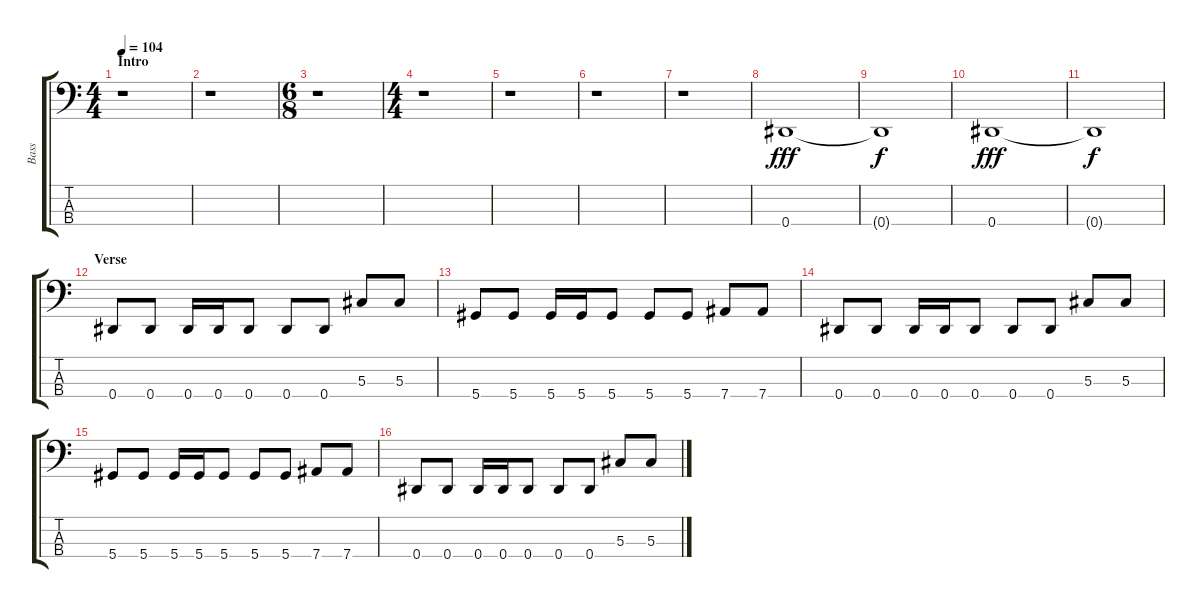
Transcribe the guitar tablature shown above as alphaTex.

\track ("Bass" "Bass") {instrument electricbasspick}
\staff {score tabs}
\tuning (Gb2 Db2 Ab1 Eb1) {hide}
\ts (4 4)
\section ("" "Intro")
\tempo 104
\clef f4
\ks c
r.1{dy fff instrument electricbasspick} |
r.1 |
\ts (6 8)
r.1 |
\ts (4 4)
r.1 |
r.1 |
r.1 |
r.1 |
0.4.1 |
0.4{t}.1{dy f} |
0.4.1{dy fff} |
0.4{t}.1{dy f} |
\section ("" "Verse")
0.4.8{volume 13} 0.4.8 0.4.16 0.4.16 0.4.8 0.4.8 0.4.8 5.3.8 5.3.8 |
5.4.8 5.4.8 5.4.16 5.4.16 5.4.8 5.4.8 5.4.8 7.4.8 7.4.8 |
0.4.8{volume 13} 0.4.8 0.4.16 0.4.16 0.4.8 0.4.8 0.4.8 5.3.8 5.3.8 |
5.4.8 5.4.8 5.4.16 5.4.16 5.4.8 5.4.8 5.4.8 7.4.8 7.4.8 |
0.4.8{volume 13} 0.4.8 0.4.16 0.4.16 0.4.8 0.4.8 0.4.8 5.3.8 5.3.8
